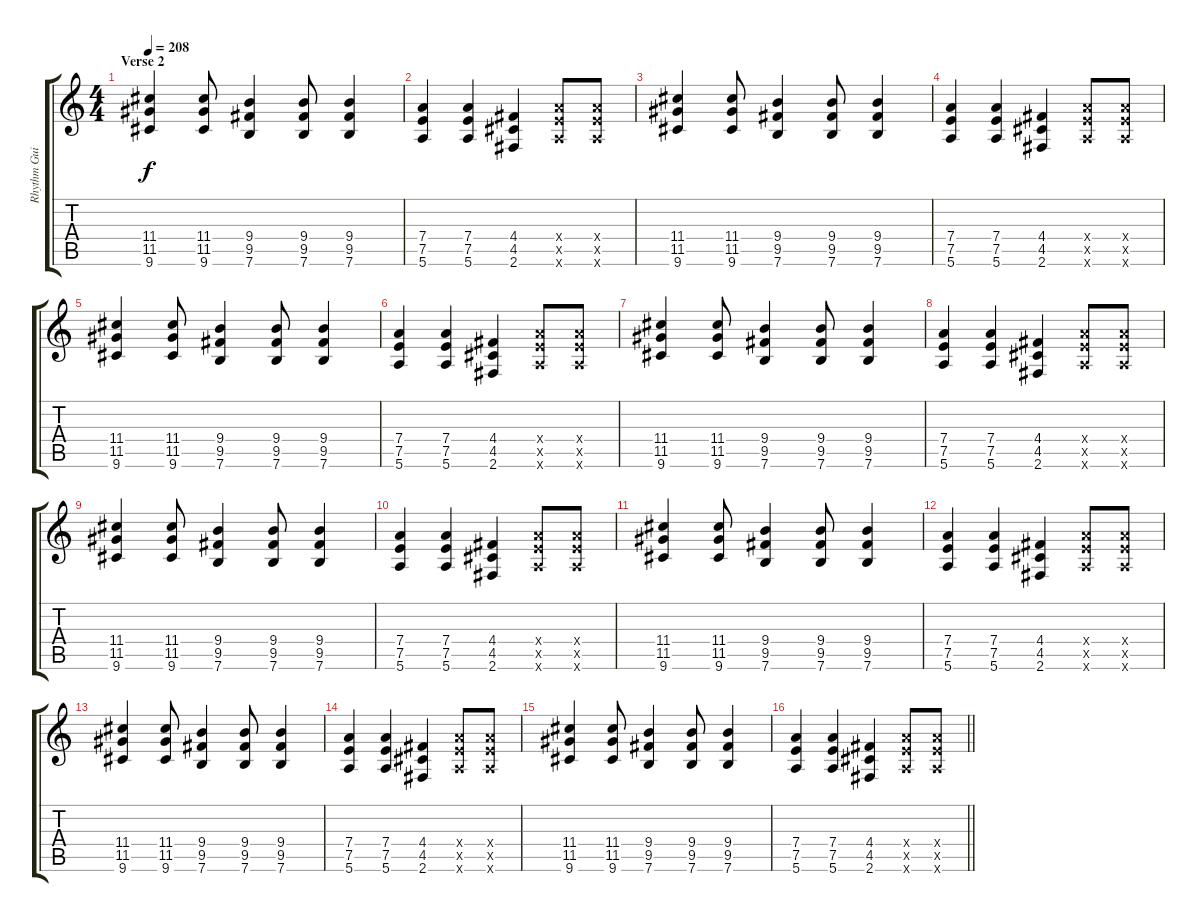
\track ("Rhythm Guitar" "Rhythm Gui") {instrument overdrivenguitar}
\staff {score tabs}
\tuning (E4 B3 G3 D3 A2 E2) {hide}
\ts (4 4)
\section ("" "Verse 2")
\tempo 208
\clef g2
\ks c
(11.4 11.5 9.6).4{dy f} (11.4 11.5 9.6).8 (9.4 9.5 7.6).4 (9.4 9.5 7.6).8 (9.4 9.5 7.6).4 |
(7.4 7.5 5.6).4 (7.4 7.5 5.6).4 (4.4 4.5 2.6).4 (7.4{x} 7.5{x} 5.6{x}).8 (7.4{x} 7.5{x} 5.6{x}).8 |
(11.4 11.5 9.6).4 (11.4 11.5 9.6).8 (9.4 9.5 7.6).4 (9.4 9.5 7.6).8 (9.4 9.5 7.6).4 |
(7.4 7.5 5.6).4 (7.4 7.5 5.6).4 (4.4 4.5 2.6).4 (7.4{x} 7.5{x} 5.6{x}).8 (7.4{x} 7.5{x} 5.6{x}).8 |
(11.4 11.5 9.6).4 (11.4 11.5 9.6).8 (9.4 9.5 7.6).4 (9.4 9.5 7.6).8 (9.4 9.5 7.6).4 |
(7.4 7.5 5.6).4 (7.4 7.5 5.6).4 (4.4 4.5 2.6).4 (7.4{x} 7.5{x} 5.6{x}).8 (7.4{x} 7.5{x} 5.6{x}).8 |
(11.4 11.5 9.6).4 (11.4 11.5 9.6).8 (9.4 9.5 7.6).4 (9.4 9.5 7.6).8 (9.4 9.5 7.6).4 |
(7.4 7.5 5.6).4 (7.4 7.5 5.6).4 (4.4 4.5 2.6).4 (7.4{x} 7.5{x} 5.6{x}).8 (7.4{x} 7.5{x} 5.6{x}).8 |
(11.4 11.5 9.6).4 (11.4 11.5 9.6).8 (9.4 9.5 7.6).4 (9.4 9.5 7.6).8 (9.4 9.5 7.6).4 |
(7.4 7.5 5.6).4 (7.4 7.5 5.6).4 (4.4 4.5 2.6).4 (7.4{x} 7.5{x} 5.6{x}).8 (7.4{x} 7.5{x} 5.6{x}).8 |
(11.4 11.5 9.6).4 (11.4 11.5 9.6).8 (9.4 9.5 7.6).4 (9.4 9.5 7.6).8 (9.4 9.5 7.6).4 |
(7.4 7.5 5.6).4 (7.4 7.5 5.6).4 (4.4 4.5 2.6).4 (7.4{x} 7.5{x} 5.6{x}).8 (7.4{x} 7.5{x} 5.6{x}).8 |
(11.4 11.5 9.6).4 (11.4 11.5 9.6).8 (9.4 9.5 7.6).4 (9.4 9.5 7.6).8 (9.4 9.5 7.6).4 |
(7.4 7.5 5.6).4 (7.4 7.5 5.6).4 (4.4 4.5 2.6).4 (7.4{x} 7.5{x} 5.6{x}).8 (7.4{x} 7.5{x} 5.6{x}).8 |
(11.4 11.5 9.6).4 (11.4 11.5 9.6).8 (9.4 9.5 7.6).4 (9.4 9.5 7.6).8 (9.4 9.5 7.6).4 |
\barLineRight lightlight
(7.4 7.5 5.6).4 (7.4 7.5 5.6).4 (4.4 4.5 2.6).4 (7.4{x} 7.5{x} 5.6{x}).8 (7.4{x} 7.5{x} 5.6{x}).8
